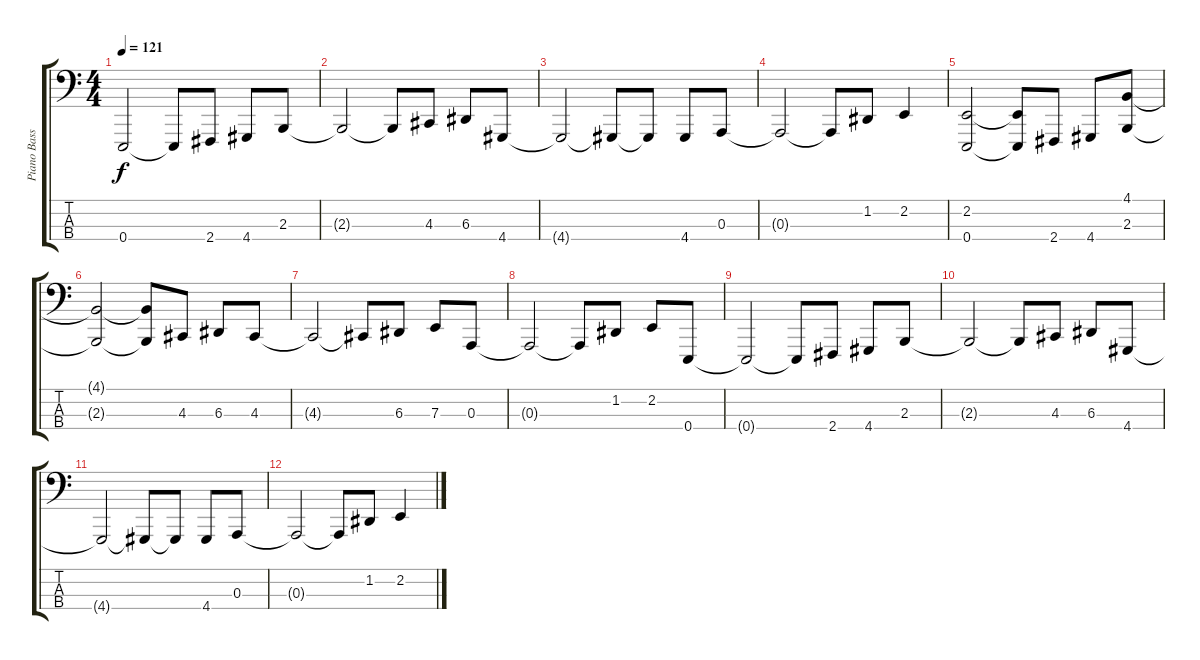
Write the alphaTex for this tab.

\track ("Piano Bass (Jonathan Cain)" "Piano Bass") {instrument acousticgrandpiano}
\staff {score tabs}
\tuning (G2 D2 A1 E1) {hide}
\ts (4 4)
\tempo 121
\clef f4
\ks c
0.4{t}.2{dy f} 0.4{t}.8 2.4.8 4.4.8 2.3.8 |
2.3{t}.2 2.3{t}.8 4.3.8 6.3.8 4.4.8 |
4.4{t}.2 4.4{t}.8 4.4{t}.8 4.4.8 0.3.8 |
0.3{t}.2 0.3{t}.8 1.2.8 2.2.4 |
(2.2 0.4).2 (2.2{t} 0.4{t}).8 2.4.8 4.4.8 (4.1 2.3).8 |
(4.1{t} 2.3{t}).2 (4.1{t} 2.3{t}).8 4.3.8 6.3.8 4.3.8 |
4.3{t}.2 4.3{t}.8 6.3.8 7.3.8 0.3.8 |
0.3{t}.2 0.3{t}.8 1.2.8 2.2.8 0.4.8 |
0.4{t}.2 0.4{t}.8 2.4.8 4.4.8 2.3.8 |
2.3{t}.2 2.3{t}.8 4.3.8 6.3.8 4.4.8 |
4.4{t}.2 4.4{t}.8 4.4{t}.8 4.4.8 0.3.8 |
0.3{t}.2 0.3{t}.8 1.2.8 2.2.4
